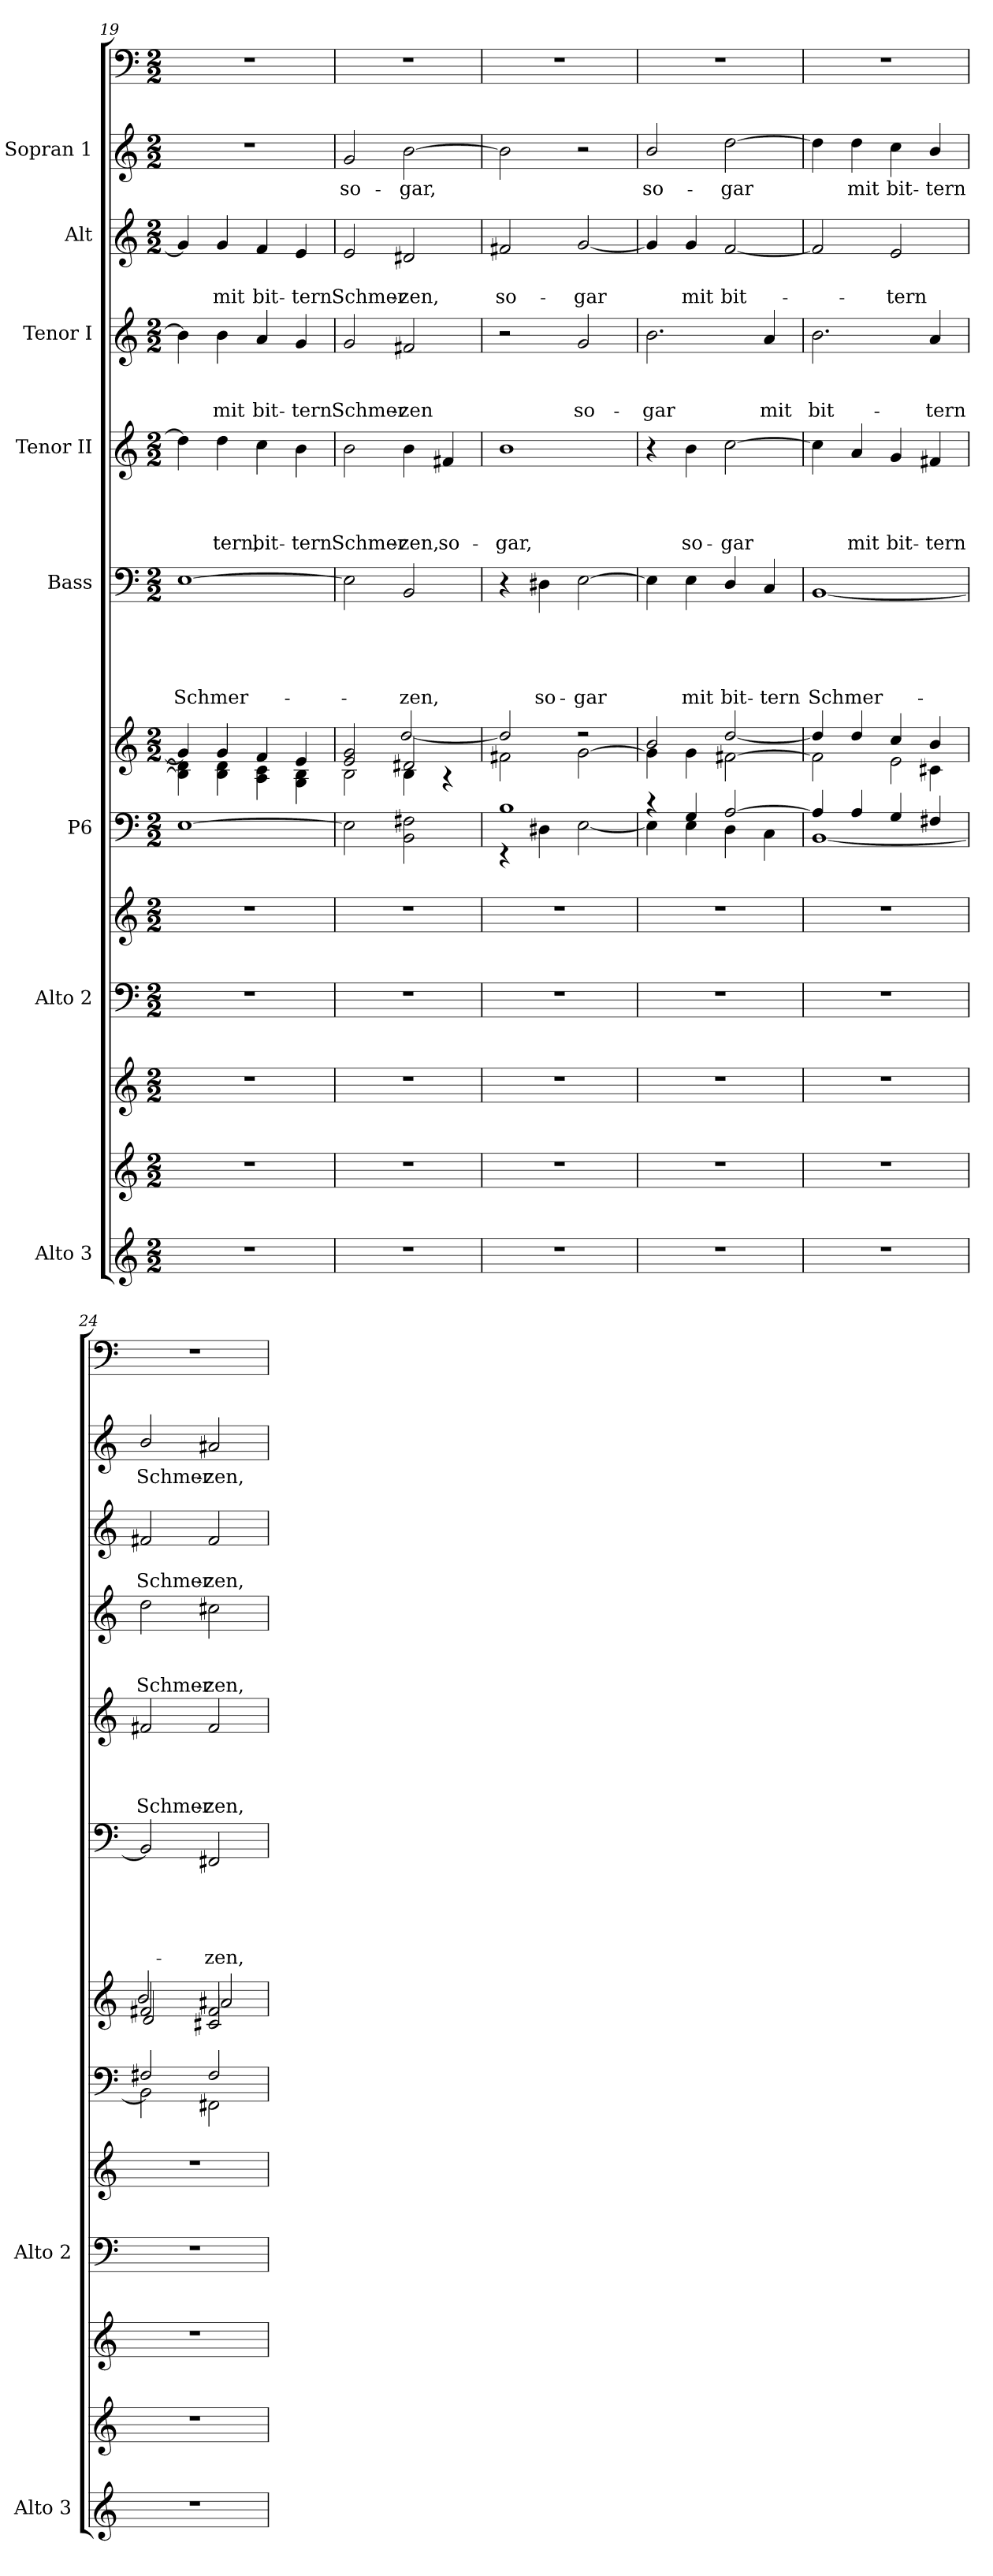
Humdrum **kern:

**kern	**kern	**kern	**kern	**kern	**kern	**kern	**kern	**text	**text	**text	**text	**text	**kern	**text	**text	**text	**text	**kern	**text	**text	**text	**kern	**text	**text	**kern	**text	**kern
*part11	*part10	*part9	*part8	*part8	*part7	*part7	*part6	*part6	*part6	*part6	*part6	*part6	*part5	*part5	*part5	*part5	*part5	*part4	*part4	*part4	*part4	*part3	*part3	*part3	*part2	*part2	*part1
*staff13	*staff12	*staff11	*staff10	*staff9	*staff8	*staff7	*staff6	*staff6	*staff6	*staff6	*staff6	*staff6	*staff5	*staff5	*staff5	*staff5	*staff5	*staff4	*staff4	*staff4	*staff4	*staff3	*staff3	*staff3	*staff2	*staff2	*staff1
*I"Alto 3	*	*	*I"Alto 2	*	*I"P6	*	*I"Bass	*	*	*	*	*	*I"Tenor II	*	*	*	*	*I"Tenor I	*	*	*	*I"Alt	*	*	*I"Sopran 1	*	*
*I'Alto 3	*	*	*I'Alto 2	*	*	*	*	*	*	*	*	*	*	*	*	*	*	*	*	*	*	*	*	*	*	*	*
*clefG2	*clefG2	*clefG2	*clefF4	*clefG2	*clefF4	*clefG2	*clefF4	*	*	*	*	*	*clefG2	*	*	*	*	*clefG2	*	*	*	*clefG2	*	*	*clefG2	*	*clefF4
*	*ITrd7c12	*ITrd7c12	*	*	*	*	*	*	*	*	*	*	*ITrd7c12	*	*	*	*	*ITrd7c12	*	*	*	*	*	*	*	*	*
*k[]	*k[]	*k[]	*k[]	*k[]	*k[]	*k[]	*k[]	*	*	*	*	*	*k[]	*	*	*	*	*k[]	*	*	*	*k[]	*	*	*k[]	*	*k[]
*C:	*C:	*C:	*C:	*C:	*C:	*C:	*C:	*	*	*	*	*	*C:	*	*	*	*	*C:	*	*	*	*C:	*	*	*C:	*	*C:
*M2/2	*M2/2	*M2/2	*M2/2	*M2/2	*M2/2	*M2/2	*M2/2	*	*	*	*	*	*M2/2	*	*	*	*	*M2/2	*	*	*	*M2/2	*	*	*M2/2	*	*M2/2
=19	=19	=19	=19	=19	=19	=19	=19	=19	=19	=19	=19	=19	=19	=19	=19	=19	=19	=19	=19	=19	=19	=19	=19	=19	=19	=19	=19
*	*	*	*	*	*^	*^	*	*	*	*	*	*	*	*	*	*	*	*	*	*	*	*	*	*	*	*	*
*	*	*	*	*	*	*^	*	*^	*	*	*	*	*	*	*	*	*	*	*	*	*	*	*	*	*	*	*	*	*
!	!	!	!	!	!	!	!	!	!	!	!	!	!	!	!	!LO:LY:b	!	!	!	!	!	!	!	!	!	!	!	!	!	!	!
1r	1r	1r	1r	1r	[>1E	1ryy	1ryy	1ryy	4g/]	4B\] 4d\]	[>1E	.	.	.	.	Schmer-	4d\]	.	.	.	.	4B\]	.	.	.	4g/]	.	.	1r	.	1r
!	!	!	!	!	!	!	!	!	!	!	!	!	!	!	!	!	!	!	!	!	!LO:LY:b	!	!	!	!LO:LY:b	!	!	!LO:LY:b	!	!	!
.	.	.	.	.	.	.	.	.	4g/	4B\ 4d\	.	.	.	.	.	.	4d\	.	.	.	-tern,	4B\	.	.	mit	4g/	.	mit	.	.	.
!	!	!	!	!	!	!	!	!	!	!	!	!	!	!	!	!	!	!	!	!	!LO:LY:b	!	!	!	!LO:LY:b	!	!	!LO:LY:b	!	!	!
.	.	.	.	.	.	.	.	.	4f/	4A\ 4c\	.	.	.	.	.	.	4c\	.	.	.	bit-	4A/	.	.	bit-	4f/	.	bit-	.	.	.
!	!	!	!	!	!	!	!	!	!	!	!	!	!	!	!	!	!	!	!	!	!LO:LY:b	!	!	!	!LO:LY:b	!	!	!LO:LY:b	!	!	!
.	.	.	.	.	.	.	.	.	4e/	4G\ 4B\	.	.	.	.	.	.	4B\	.	.	.	-tern	4G/	.	.	-tern	4e/	.	-tern	.	.	.
=20	=20	=20	=20	=20	=20	=20	=20	=20	=20	=20	=20	=20	=20	=20	=20	=20	=20	=20	=20	=20	=20	=20	=20	=20	=20	=20	=20	=20	=20	=20	=20
!	!	!	!	!	!	!	!	!	!	!	!	!	!	!	!	!	!	!	!	!	!LO:LY:b	!	!	!	!LO:LY:b	!	!	!LO:LY:b	!	!LO:LY:b	!
1r	1r	1r	1r	1r	2E\]	1ryy	1ryy	2ryy	2e/ 2g/	2B\	2E\]	.	.	.	.	.	2B\	.	.	.	Schmer-	2G/	.	.	Schmer-	2e/	.	Schmer-	2g/	so-	1r
!	!	!	!	!	!	!	!	!	!	!	!	!	!	!	!	!LO:LY:b	!	!	!	!	!LO:LY:b	!	!	!	!LO:LY:b	!	!	!LO:LY:b	!	!LO:LY:b	!
.	.	.	.	.	2BB\ 2F#X\	.	.	2d#X/	[>2dd/	4B\	2BB/	.	.	.	.	-zen,	4B\	.	.	.	-zen,	2F#X/	.	.	-zen	2d#X/	.	-zen,	[>2b\	-gar,	.
!	!	!	!	!	!	!	!	!	!	!	!	!	!	!	!	!	!	!	!	!	!LO:LY:b	!	!	!	!	!	!	!	!	!	!
.	.	.	.	.	.	.	.	.	.	4rA	.	.	.	.	.	.	4F#X/	.	.	.	so-	.	.	.	.	.	.	.	.	.	.
=21	=21	=21	=21	=21	=21	=21	=21	=21	=21	=21	=21	=21	=21	=21	=21	=21	=21	=21	=21	=21	=21	=21	=21	=21	=21	=21	=21	=21	=21	=21	=21
!	!	!	!	!	!	!	!	!	!	!	!	!	!	!	!	!	!	!	!	!	!LO:LY:b	!	!	!	!	!	!	!LO:LY:b	!	!	!
1r	1r	1r	1r	1r	1B	4rEE	1ryy	2f#X\	2dd/]	1ryy	4r	.	.	.	.	.	1B	.	.	.	-gar,	2r	.	.	.	2f#X/	.	so-	2b\]	.	1r
!	!	!	!	!	!	!	!	!	!	!	!	!	!	!	!	!LO:LY:b	!	!	!	!	!	!	!	!	!	!	!	!	!	!	!
.	.	.	.	.	.	4D#X\	.	.	.	.	4D#X\	.	.	.	.	so-	.	.	.	.	.	.	.	.	.	.	.	.	.	.	.
!	!	!	!	!	!	!	!	!	!	!	!	!	!	!	!	!LO:LY:b	!	!	!	!	!	!	!	!	!LO:LY:b	!	!	!LO:LY:b	!	!	!
.	.	.	.	.	.	[<2E\	.	[<2g\	2rdd	.	[>2E\	.	.	.	.	-gar	.	.	.	.	.	2G/	.	.	so-	[<2g/	.	-gar	2r	.	.
=22	=22	=22	=22	=22	=22	=22	=22	=22	=22	=22	=22	=22	=22	=22	=22	=22	=22	=22	=22	=22	=22	=22	=22	=22	=22	=22	=22	=22	=22	=22	=22
!	!	!	!	!	!	!	!	!	!	!	!	!	!	!	!	!	!	!	!	!	!	!	!	!	!LO:LY:b	!	!	!	!	!LO:LY:b	!
1r	1r	1r	1r	1r	4rc	4E\]	1ryy	4g\]	2b/	1ryy	4E\]	.	.	.	.	.	4r	.	.	.	.	2.B\	.	.	-gar	4g/]	.	.	2b/	so-	1r
!	!	!	!	!	!	!	!	!	!	!	!	!	!	!	!	!LO:LY:b	!	!	!	!	!LO:LY:b	!	!	!	!	!	!	!LO:LY:b	!	!	!
.	.	.	.	.	4G/	4E\	.	4g\	.	.	4E\	.	.	.	.	mit	4B\	.	.	.	so-	.	.	.	.	4g/	.	mit	.	.	.
!	!	!	!	!	!	!	!	!	!	!	!	!	!	!	!	!LO:LY:b	!	!	!	!	!LO:LY:b	!	!	!	!	!	!	!LO:LY:b	!	!LO:LY:b	!
.	.	.	.	.	[>2A/	4D\	.	[<2f#X\	[>2dd/	.	4D/	.	.	.	.	bit-	[>2c\	.	.	.	-gar	.	.	.	.	[<2f/	.	bit-	[>2dd\	-gar	.
!	!	!	!	!	!	!	!	!	!	!	!	!	!	!	!	!LO:LY:b	!	!	!	!	!	!	!	!	!LO:LY:b	!	!	!	!	!	!
.	.	.	.	.	.	4C\	.	.	.	.	4C/	.	.	.	.	-tern	.	.	.	.	.	4A/	.	.	mit	.	.	.	.	.	.
=23	=23	=23	=23	=23	=23	=23	=23	=23	=23	=23	=23	=23	=23	=23	=23	=23	=23	=23	=23	=23	=23	=23	=23	=23	=23	=23	=23	=23	=23	=23	=23
!	!	!	!	!	!	!	!	!	!	!	!	!	!	!	!	!LO:LY:b	!	!	!	!	!	!	!	!	!LO:LY:b	!	!	!	!	!	!
1r	1r	1r	1r	1r	4A/]	[<1BB	1ryy	2f#\]	4dd/]	2.ryy	[<1BB	.	.	.	.	Schmer-	4c\]	.	.	.	.	2.B\	.	.	bit-	2f/]	.	.	4dd\]	.	1r
!	!	!	!	!	!	!	!	!	!	!	!	!	!	!	!	!	!	!	!	!	!LO:LY:b	!	!	!	!	!	!	!	!	!LO:LY:b	!
.	.	.	.	.	4A/	.	.	.	4dd/	.	.	.	.	.	.	.	4A/	.	.	.	mit	.	.	.	.	.	.	.	4dd\	mit	.
!	!	!	!	!	!	!	!	!	!	!	!	!	!	!	!	!	!	!	!	!	!LO:LY:b	!	!	!	!	!	!	!LO:LY:b	!	!LO:LY:b	!
.	.	.	.	.	4G/	.	.	2e\	4cc/	.	.	.	.	.	.	.	4G/	.	.	.	bit-	.	.	.	.	2e/	.	-tern	4cc\	bit-	.
!	!	!	!	!	!	!	!	!	!	!	!	!	!	!	!	!	!	!	!	!	!LO:LY:b	!	!	!	!LO:LY:b	!	!	!	!	!LO:LY:b	!
.	.	.	.	.	4F#X/	.	.	.	4b/	4c#X\	.	.	.	.	.	.	4F#X/	.	.	.	-tern	4A/	.	.	-tern	.	.	.	4b/	-tern	.
=24	=24	=24	=24	=24	=24	=24	=24	=24	=24	=24	=24	=24	=24	=24	=24	=24	=24	=24	=24	=24	=24	=24	=24	=24	=24	=24	=24	=24	=24	=24	=24
!	!	!	!	!	!	!	!	!	!	!	!	!	!	!	!	!	!	!	!	!	!LO:LY:b	!	!	!	!LO:LY:b	!	!	!LO:LY:b	!	!LO:LY:b	!
1r	1r	1r	1r	1r	2F#X/	2BB\]	1ryy	2f#X/	2b/	2d/	2BB/]	.	.	.	.	.	2F#X/	.	.	.	Schmer-	2d\	.	.	Schmer-	2f#X/	.	Schmer-	2b/	Schmer-	1r
!	!	!	!	!	!	!	!	!	!	!	!	!	!	!	!	!LO:LY:b	!	!	!	!	!LO:LY:b	!	!	!	!LO:LY:b	!	!	!LO:LY:b	!	!LO:LY:b	!
.	.	.	.	.	2F#/	2FF#X\	.	2f#/	2a#X/	2c#X/	2FF#X/	.	.	.	.	-zen,	2F#/	.	.	.	-zen,	2c#X\	.	.	-zen,	2f#/	.	-zen,	2a#X/	-zen,	.
*	*	*	*	*	*v	*v	*v	*	*	*	*	*	*	*	*	*	*	*	*	*	*	*	*	*	*	*	*	*	*	*	*
*	*	*	*	*	*	*v	*v	*v	*	*	*	*	*	*	*	*	*	*	*	*	*	*	*	*	*	*	*	*	*
=	=	=	=	=	=	=	=	=	=	=	=	=	=	=	=	=	=	=	=	=	=	=	=	=	=	=	=
*-	*-	*-	*-	*-	*-	*-	*-	*-	*-	*-	*-	*-	*-	*-	*-	*-	*-	*-	*-	*-	*-	*-	*-	*-	*-	*-	*-
